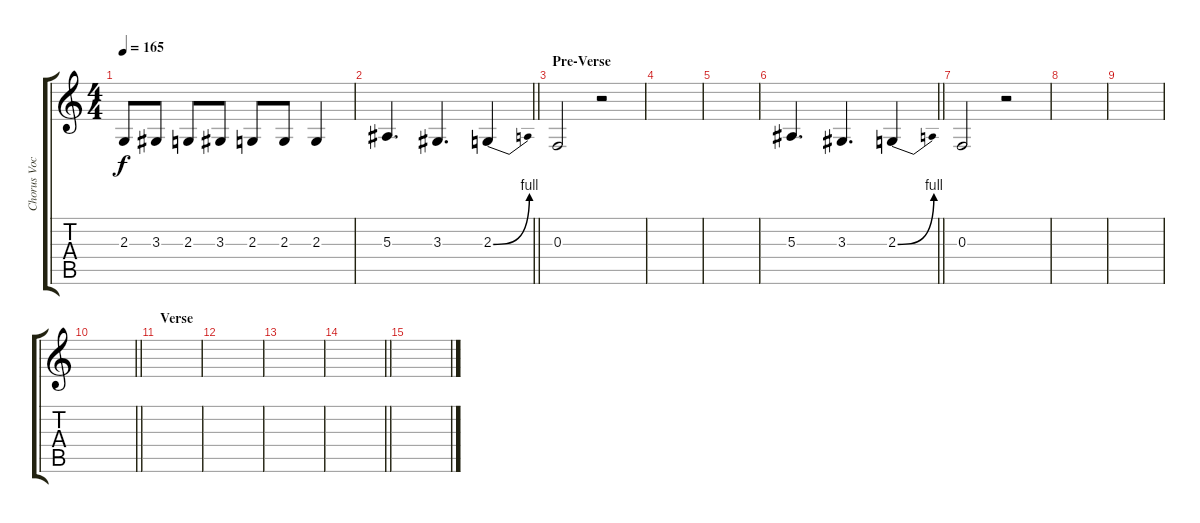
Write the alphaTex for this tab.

\track ("Chorus Vocals I" "Chorus Voc") {instrument pad4choir}
\staff {score tabs}
\tuning (D4 A3 F3 C3 G2 C2) {hide}
\ts (4 4)
\tempo 165
\clef g2
\ks c
2.3.8{dy f} 3.3.8 2.3.8 3.3.8 2.3.8 2.3.8 2.3.4 |
\barLineRight lightlight
5.3.4{d} 3.3.4{d} 2.3{be (bend 0 0 60 4)}.4 |
\section ("" "Pre-Verse")
0.3.2 r.2 |
|
|
\barLineRight lightlight
5.3.4{d} 3.3.4{d} 2.3{be (bend 0 0 60 4)}.4 |
\section ("" "")
0.3.2 r.2 |
|
|
\barLineRight lightlight
|
\section ("" "Verse")
|
|
|
\barLineRight lightlight
|
\section ("" "")
